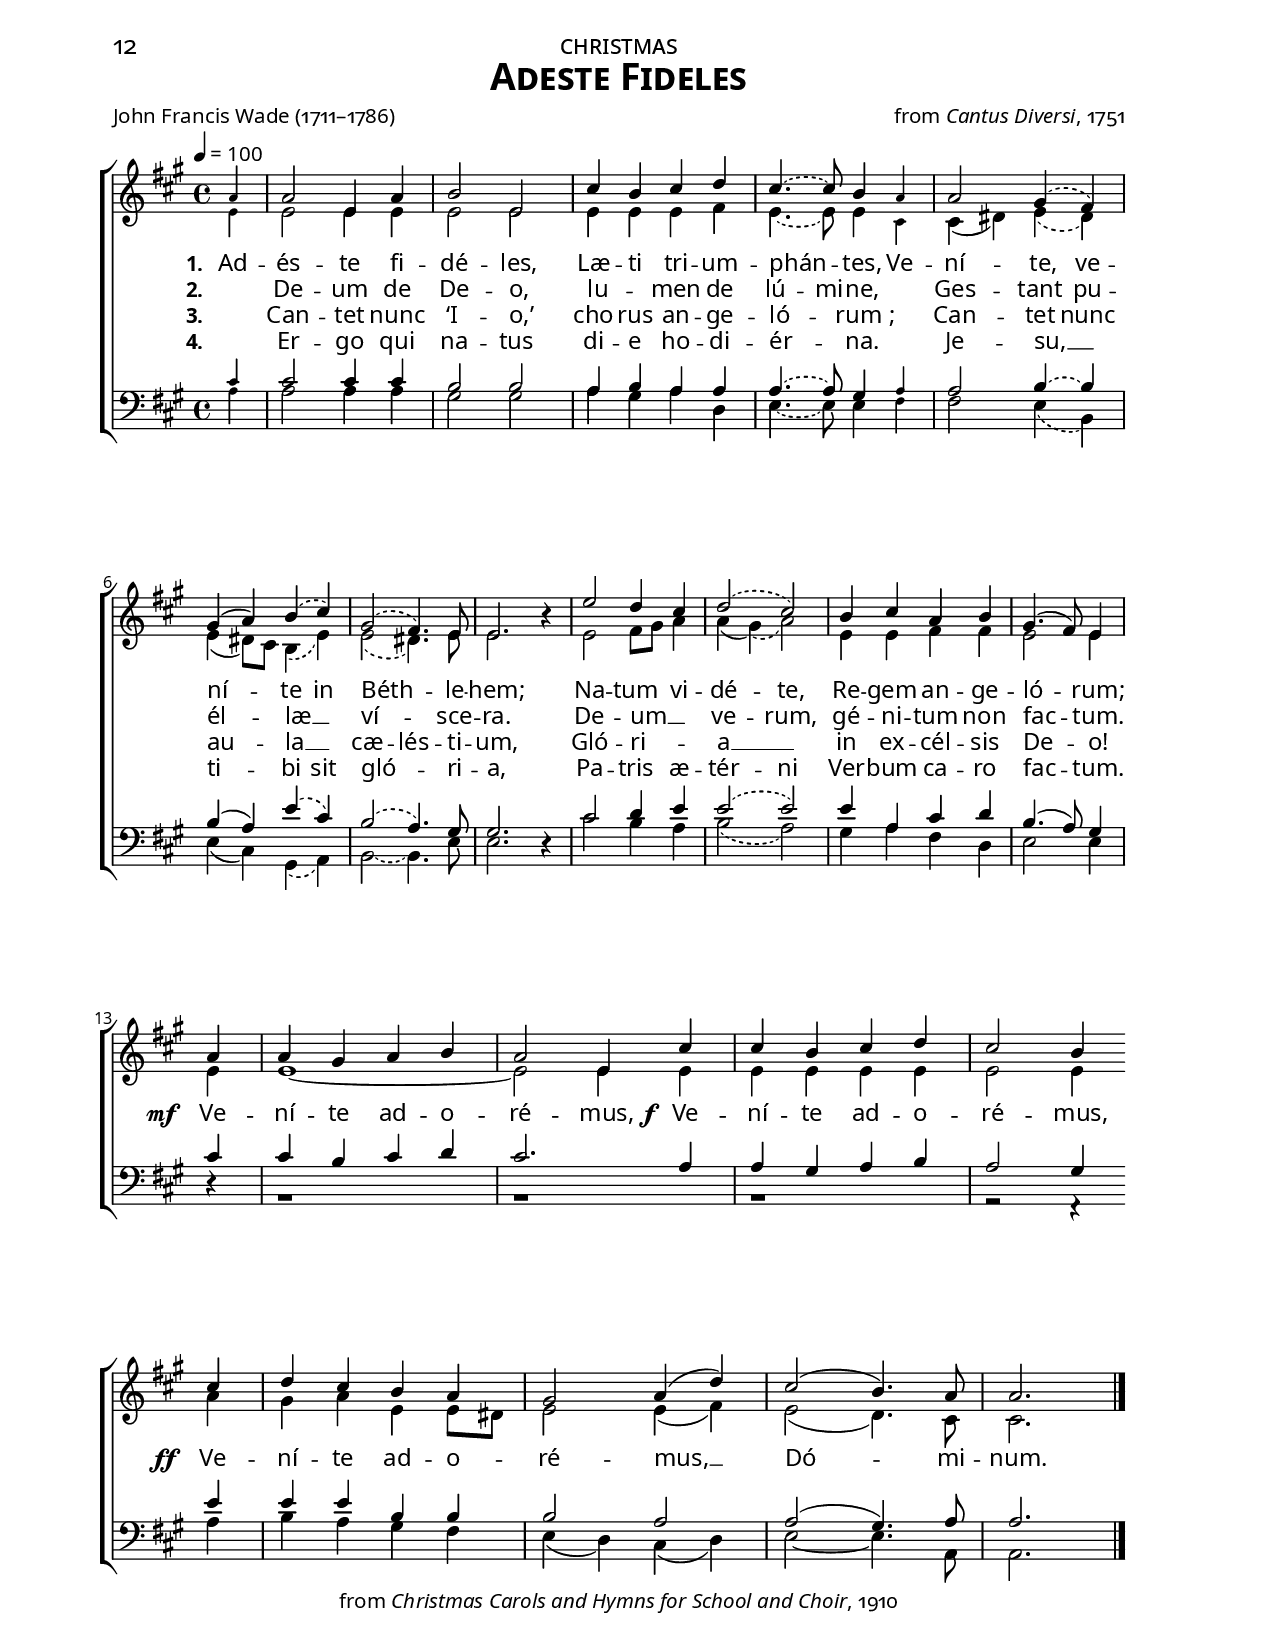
\version "2.14.2"
\include "util.ly"
\header {
  title = \markup{\override #'(font-name . "Garamond Premier Pro Semibold"){ \abs-fontsize #18 \smallCapsOldStyle"Adeste Fideles"}}
  poet = \markup\oldStyleNum"John Francis Wade (1711–1786)"
  composer = \markup\concat{"from " \italic"Cantus Diversi" \oldStyleNum", 1751"}
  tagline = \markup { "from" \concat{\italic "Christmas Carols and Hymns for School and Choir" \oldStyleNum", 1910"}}
}
\paper {
  paper-height = 11\in
  paper-width = 8.5\in
  indent = 0\in
  %system-system-spacing = #'((basic-distance . 10) (padding . 0))
  %system-system-spacing =
  %  #'((basic-distance . 0)
  %     (minimum-distance . 0)
  %     (padding . -10)
  %     (stretchability . 100))
  ragged-last-bottom = ##f
  ragged-bottom = ##f
  two-sided = ##t
  inner-margin = 1\in
  outer-margin = 0.75\in
  top-margin = 0.26\in
  bottom-margin = 0.25\in
  first-page-number = #012
  print-first-page-number = ##t
  headerLine = \markup{\override #'(font-name . "Garamond Premier Pro") \smallCapsOldStyle"christmas"}
  oddHeaderMarkup = \markup\fill-line{
     \override #'(font-name . "Garamond Premier Pro")\abs-fontsize #12.5
     \combine 
        \fill-line{"" \on-the-fly #print-page-number-check-first
        \oldStylePageNum""
        }
        \fill-line{\headerLine}
  }
  evenHeaderMarkup = \markup {
     \override #'(font-name . "Garamond Premier Pro")\abs-fontsize #12.5
     \combine
        \on-the-fly #print-page-number-check-first
        \oldStylePageNum""
        \fill-line{\headerLine}
  }
}
#(set-global-staff-size 18) \paper{ #(define fonts (make-pango-font-tree "Garamond Premier Pro" "Garamond Premier Pro" "Garamond Premier Pro" (/ 18 20))) }
global = {
  \key a \major
  \time 4/4
  \autoBeamOff
  \override DynamicLineSpanner #'staff-padding = #0.0
  \override DynamicLineSpanner #'Y-extent = #'(-0.5 . 1.5)
}

sopMusic = \relative c'' {
  \tempo 4 = 100
  \partial 4 \teeny a4 | \normalsize
  a2 e4 a |
  b2 e, |
  cis'4 b cis d |
  \tieDashed\slurDashed cis4.~ cis8 b4 \teeny a | \normalsize
  a2 gis4( fis) | \break
  
  \tieSolid\slurSolid
  gis( a) \slurDashed b( cis) |
  gis2( fis4.) e8 |
  e2. b'4\rest |
  e2 d4 cis |
  \slurDashed d2( cis) |
  b4 cis a b |
  \slurSolid \partial 4*3 gis4.( fis8) e4 | \break
  
  \partial 4 a4 |
  a gis a b |
  a2 e4 cis'4 |
  cis b cis d |
  cis2 b4 \bar""\break cis |
  
  d cis b a |
  gis2 a4( d) |
  cis2( b4.) a8) |
  \partial 4*3 a2. \bar "|."
}
sopWords = \lyricmode {
  
}

altoMusic = \relative c' {
  \partial 4 \teeny e4 | \normalsize
  e2 e4 e |
  e2 e |
  e4 e e fis |
  \tieDashed\slurDashed e4.~ e8 e4 \teeny cis | \normalsize
  \slurSolid cis( dis) \slurDashed e( dis) |
  
  \tieSolid\slurSolid e( dis8[) cis] \slurDashed b4( e) |
  e2( dis4.) e8 |
  e2. s4 |
  e2 fis8[ gis] a4 |
  \slurSolid a( \slurDashed gis)( a2) |
  e4 e fis fis |
  \slurSolid \partial 4*3 e2 e4 |
  
  e4 |
  e1~ |
  e2 e4 e |
  e e e e |
  e2 e4 a |
  
  gis a e e8[ dis] |
  e2 e4( fis) |
  e2( d4.) cis8 |
  \partial 4*3 cis2. \bar "|."
}
altoWords = {
  \dropLyricsV
  \lyricmode {
    \set stanza = #"1. "
  \set ignoreMelismata = ##t
    Ad -- és -- te fi -- dé -- les, Læ -- ti tri -- um -- phán -- _ tes,
    Ve -- ní -- te, ve -- ní -- _ te in Béth -- _ le -- hem; Na -- tum vi -- dé -- te,
    Re -- gem an -- ge -- ló -- _ rum;
  \unset ignoreMelismata
  }
  \set stanza = \markup\dynamic"mf  "
  \lyricmode {
    Ve -- ní -- te ad -- o -- ré -- mus,
  }
  \set stanza = \markup\dynamic" f "
  \lyricmode {
    Ve -- ní -- te ad -- o -- ré -- mus,
  }
  \set stanza = \markup\dynamic"ff  "
  \lyricmode {
    \raiseLyrics
    Ve -- ní -- te ad -- o -- ré -- mus, __ Dó -- mi -- num.
  }
}
altoWordsII = \lyricmode {
  \dropLyricsV
  \set stanza = #"2. "
  \set ignoreMelismata = ##t
  _ De -- um de De -- o, lu -- _ men de lú -- mi -- ne, ""
  Ges -- tant pu -- él -- _ læ __ _ ví -- _ sce -- ra.
  De -- um __ _ ve -- rum, gé -- ni -- tum non fac -- _ tum.
}
altoWordsIII = \lyricmode {
  \dropLyricsV
  \set stanza = #"3. "
  \set ignoreMelismata = ##t
  _ Can -- tet nunc ‘I -- o,’ cho -- rus an -- ge -- ló -- _ rum_; ""
  Can -- tet nunc au -- _ la __ _ cæ -- lés -- ti -- um,
  Gló -- ri -- _ a __ _ in ex -- cél -- sis De -- _ o!
}
altoWordsIV = \lyricmode {
  \dropLyricsV
  \set stanza = #"4. "
  \set ignoreMelismata = ##t
  _ Er -- go qui na -- tus di -- e ho -- di -- ér -- _ na. ""
  Je -- su, __ _ ti -- _ bi sit gló -- _ ri -- a,
  Pa -- tris æ -- tér -- ni Ver -- bum ca -- ro fac -- _ tum.
}

tenorMusic = \relative c' {
  \partial 4 \teeny cis4 | \normalsize
  cis2 cis4 cis |
  b2 b |
  a4 b a a |
  \tieDashed\slurDashed a4.~ a8 gis4 \teeny a | \normalsize
  a2 b4~ b |
  
  \tieSolid\slurSolid b( a) \slurDashed e'( cis) |
  b2( a4.) gis8 |
  gis2. d4\rest |
  cis'2 d4 e |
  \slurDashed e2( e2) |
  e4 a, cis d |
  \slurSolid \partial 4*3 b4.( a8) gis4 |
  
  \partial 4 cis4 |
  cis b cis d |
  cis2. a4 |
  a gis a b |
  a2 gis4 e' |
  
  e e b b |
  b2 a |
  a( gis4.) a8 |
  \partial 4*3 a2. \bar "|."
}
tenorWords = \lyricmode {

}

bassMusic = \relative c' {
  \partial 4 \teeny a4 | \normalsize
  a2 a4 a |
  gis2 gis |
  a4 gis a d, |
  \tieDashed\slurDashed e4.~ e8 e4 \teeny fis | \normalsize
  fis2 e4( b) |
  
  \tieSolid\slurSolid e( cis) \slurDashed gis( a) |
  \tieDashed b2~ b4. e8 |
  \tieSolid e2. s4 |
  cis'2 b4 a |
  b2( a2) |
  gis4 a fis d |
  \partial 4*3 e2 e4 |
  
  \slurSolid \partial 4 d\rest |
  g,1\rest |
  g1\rest |
  g1\rest |
  g2\rest f4\rest a'4 |
  
  b a gis fis |
  e( d) cis( d) |
  e2~e4. a,8 |
  \partial 4*3 a2. \bar "|."
}
bassWords = \lyricmode {

}

\score {
  <<
   \new ChoirStaff <<
%    \new Lyrics = sopranos \with { \override VerticalAxisGroup #'nonstaff-relatedstaff-spacing = #'((basic-distance . 1)) }
    \new Staff = women <<
      \new Voice = "sopranos" { \voiceOne << \global \sopMusic >> }
      \new Voice = "altos" { \voiceTwo << \global \altoMusic >> }
    >>
    \new Lyrics \with { alignAboveContext = #"women" \override VerticalAxisGroup #'nonstaff-relatedstaff-spacing = #'((basic-distance . 1))} \lyricsto "sopranos" \sopWords
    \new Lyrics = "altosIV"  \with { alignBelowContext = #"women" } \lyricsto "sopranos" \altoWordsIV
    \new Lyrics = "altosIII"  \with { alignBelowContext = #"women" } \lyricsto "sopranos" \altoWordsIII
    \new Lyrics = "altosII"  \with { alignBelowContext = #"women" } \lyricsto "sopranos" \altoWordsII
    \new Lyrics = "altos"  \with { alignBelowContext = #"women" } \lyricsto "sopranos" \altoWords
   \new Staff = men <<
      \clef bass
      \new Voice = "tenors" { \voiceOne << \global \tenorMusic >> }
      \new Voice = "basses" { \voiceTwo << \global \bassMusic >> }
    >>
    \new Lyrics \with { alignAboveContext = #"men" \override VerticalAxisGroup #'nonstaff-relatedstaff-spacing = #'((basic-distance . 1)) } \lyricsto "tenors" \tenorWords
    \new Lyrics \with { alignBelowContext = #"men" \override VerticalAxisGroup #'nonstaff-relatedstaff-spacing = #'((basic-distance . 1)) } \lyricsto "basses" \bassWords
  >>
%    \new PianoStaff << \new Staff { \new Voice { \pianoRH } } \new Staff { \clef "bass" \pianoLH } >>
  >>
  \layout {
  \context {
    \Lyrics
    \override LyricText #'font-size = #1.3
  }
    \context {
      \Score
      %\override SpacingSpanner #'base-shortest-duration = #(ly:make-moment 1 8)
      %\override SpacingSpanner #'common-shortest-duration = #(ly:make-moment 1 4)
    }
    \context {
      % Remove all empty staves
      % \Staff \RemoveEmptyStaves \override VerticalAxisGroup #'remove-first = ##t
    }
    \context {
      \Lyrics
      \override LyricText #'X-offset = #center-on-word
    }
  }
}

